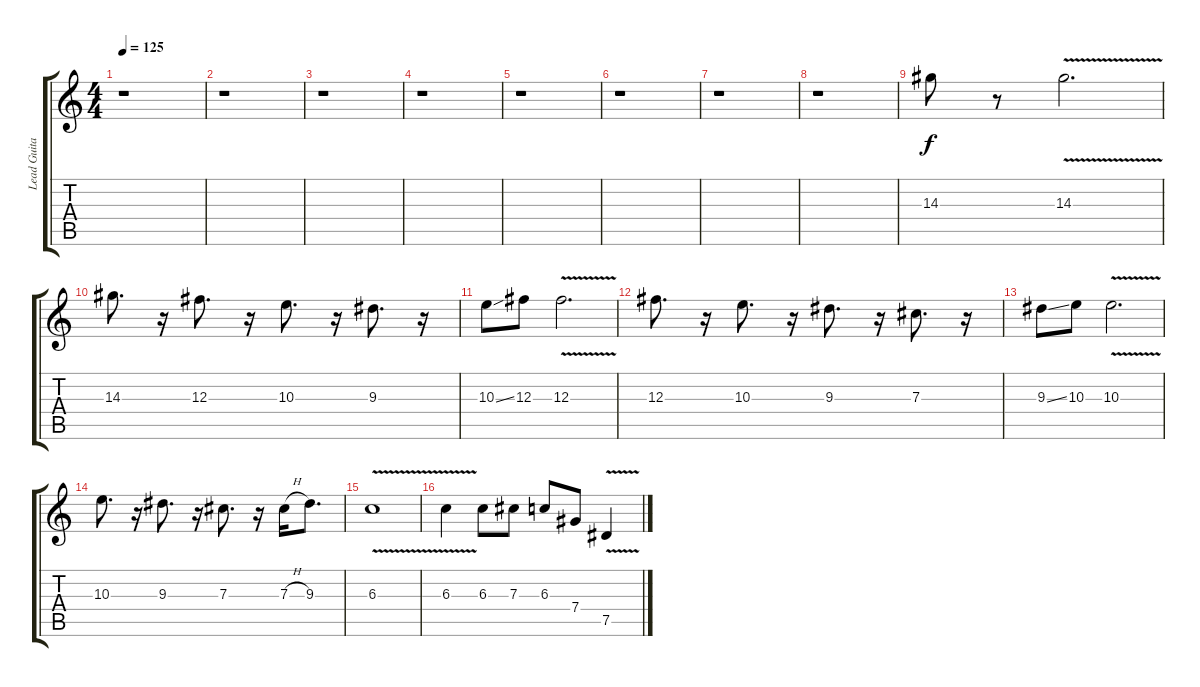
\track ("Lead Guitar" "Lead Guita") {instrument distortionguitar}
\staff {score tabs}
\tuning (Eb4 Bb3 Gb3 Db3 Ab2 Eb2) {hide}
\ts (4 4)
\tempo 125
\clef g2
\ks c
r.1{dy f} |
r.1 |
r.1 |
r.1 |
r.1 |
r.1 |
r.1 |
r.1 |
14.3.8 r.8 14.3{v}.2{d} |
14.3.8{d} r.16 12.3.8{d} r.16 10.3.8{d} r.16 9.3.8{d} r.16 |
10.3{ss}.8 12.3.8 12.3{v}.2{d} |
12.3.8{d} r.16 10.3.8{d} r.16 9.3.8{d} r.16 7.3.8{d} r.16 |
9.3{ss}.8 10.3.8 10.3{v}.2{d} |
10.3.8{d} r.16 9.3.8{d} r.16 7.3.8{d} r.16 7.3{h}.16 9.3.8{d} |
6.3{v}.1 |
6.3{v}.4 6.3.8 7.3.8 6.3.8 7.4.8 7.5{v}.4
